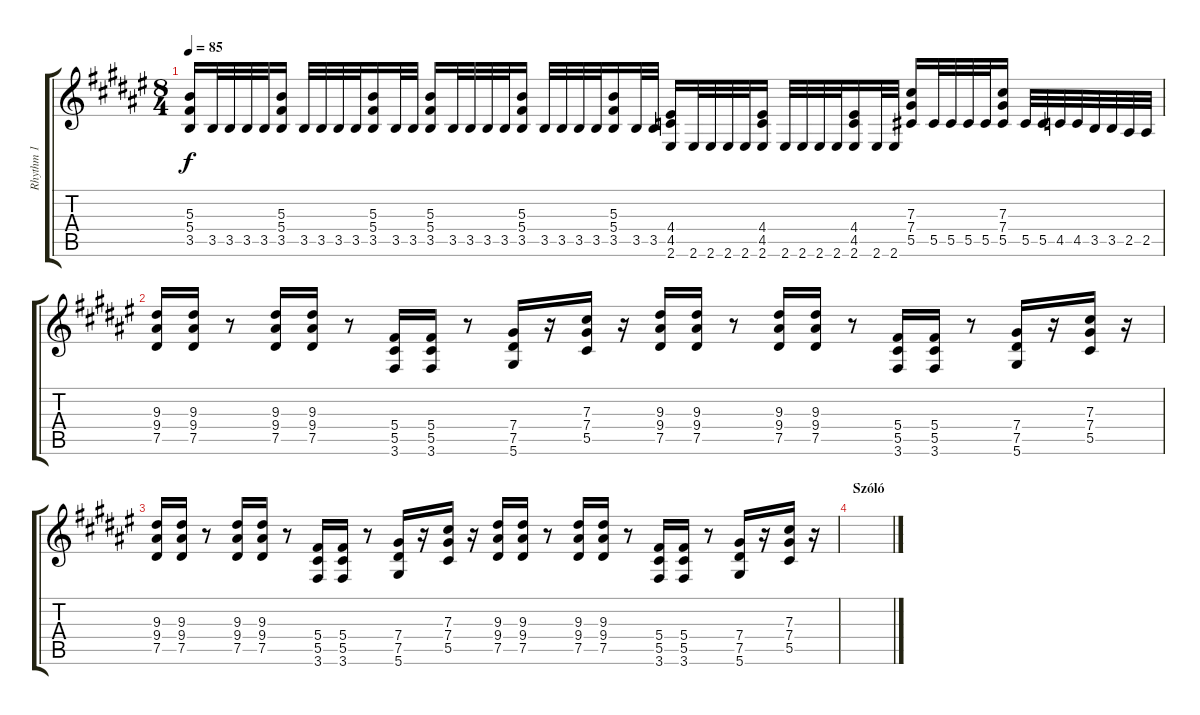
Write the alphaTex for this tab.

\track ("Rhythm 1" "Rhythm 1") {instrument overdrivenguitar}
\staff {score tabs}
\tuning (Eb4 Bb3 Gb3 Db3 Ab2 Eb2) {hide}
\ts (8 4)
\tempo 85
\clef g2
\ks d#minor
(5.3 5.4 3.5).16{dy f} 3.5.32 3.5.32 3.5.32 3.5.32 (5.3 5.4 3.5).16 3.5.32 3.5.32 3.5.32 3.5.32 (5.3 5.4 3.5).16 3.5.32 3.5.32 (5.3 5.4 3.5).16 3.5.32 3.5.32 3.5.32 3.5.32 (5.3 5.4 3.5).16 3.5.32 3.5.32 3.5.32 3.5.32 (5.3 5.4 3.5).16 3.5.32 3.5.32 (4.4 4.5 2.6).16 2.6.32 2.6.32 2.6.32 2.6.32 (4.4 4.5 2.6).16 2.6.32 2.6.32 2.6.32 2.6.32 (4.4 4.5 2.6).16 2.6.32 2.6.32 (7.3 7.4 5.5).16 5.5.32 5.5.32 5.5.32 5.5.32 (7.3 7.4 5.5).16 5.5.32 5.5.32 4.5.32 4.5.32 3.5.32 3.5.32 2.5.32 2.5.32 |
(9.3 9.4 7.5).16 (9.3 9.4 7.5).16 r.8 (9.3 9.4 7.5).16 (9.3 9.4 7.5).16 r.8 (5.4 5.5 3.6).16 (5.4 5.5 3.6).16 r.8 (7.4 7.5 5.6).16 r.16 (7.3 7.4 5.5).16 r.16 (9.3 9.4 7.5).16 (9.3 9.4 7.5).16 r.8 (9.3 9.4 7.5).16 (9.3 9.4 7.5).16 r.8 (5.4 5.5 3.6).16 (5.4 5.5 3.6).16 r.8 (7.4 7.5 5.6).16 r.16 (7.3 7.4 5.5).16 r.16 |
(9.3 9.4 7.5).16 (9.3 9.4 7.5).16 r.8 (9.3 9.4 7.5).16 (9.3 9.4 7.5).16 r.8 (5.4 5.5 3.6).16 (5.4 5.5 3.6).16 r.8 (7.4 7.5 5.6).16 r.16 (7.3 7.4 5.5).16 r.16 (9.3 9.4 7.5).16 (9.3 9.4 7.5).16 r.8 (9.3 9.4 7.5).16 (9.3 9.4 7.5).16 r.8 (5.4 5.5 3.6).16 (5.4 5.5 3.6).16 r.8 (7.4 7.5 5.6).16 r.16 (7.3 7.4 5.5).16 r.16 |
\section ("" "Szóló")
